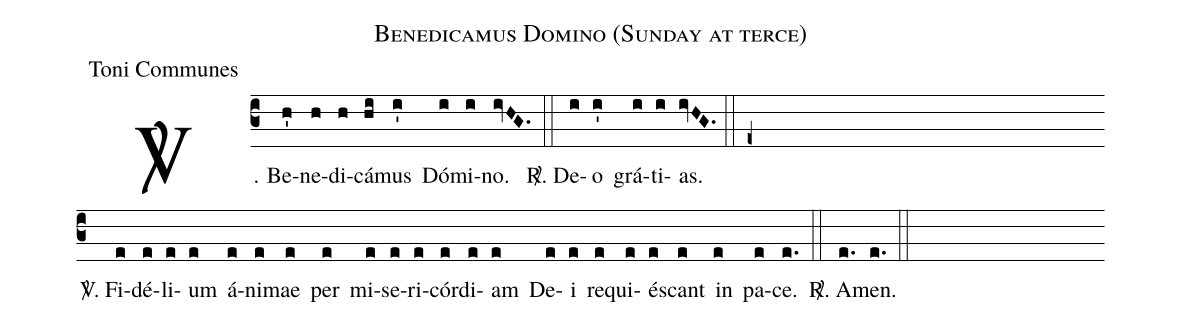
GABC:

name:Benedicamus Domino (Sunday at terce);
office-part:Toni Communes;
%%
(c3) <sp>V/</sp>. Be(h')ne(h)di(h)cá(hi)mus(i') Dó(i)mi(i)no.(ivHG.) (::)
<sp>R/</sp>. De(i)o(i') grá(i)ti(i)as.(ivHG.) (::) (e+Z-)
<sp>V/</sp>. Fi(e)dé(e)li(e)um(e) á(e)ni(e)mae(e) per(e) mi(e)se(e)ri(e)cór(e)di(e)am(e) De(e)i(e) re(e)qui(e)é(e)scant(e) in(e) pa(e)ce.(e.) (::)
<sp>R/</sp>. A(e.)men.(e.) (::)
